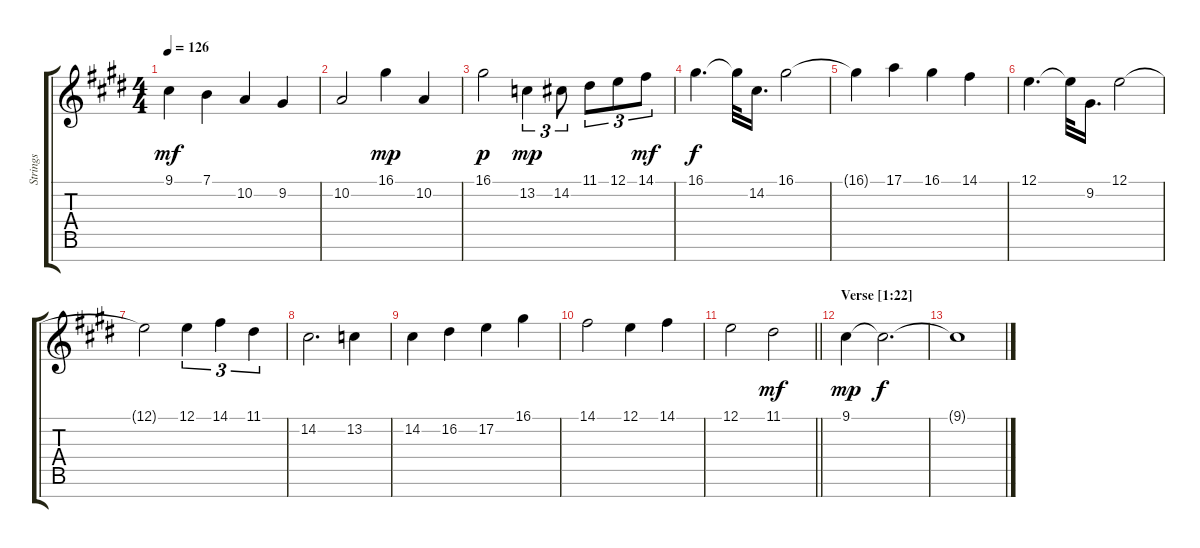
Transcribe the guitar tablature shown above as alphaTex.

\track ("Strings" "Strings") {instrument stringensemble1}
\staff {score tabs}
\tuning (E4 B3 G3 D3 A2 E2 B1) {hide}
\ts (4 4)
\tempo 126
\clef g2
\ks c#minor
9.1.4{dy mf} 7.1.4 10.2.4 9.2.4 |
10.2.2 16.1.4{dy mp} 10.2.4 |
16.1.2{dy p} 13.2.4{tu (3 2) dy mp} 14.2.8{tu (3 2)} 11.1.8{tu (3 2)} 12.1.8{tu (3 2)} 14.1.8{tu (3 2) dy mf} |
16.1.4{d dy f} 16.1{t}.32 14.2.16{d} 16.1.2 |
16.1{t}.4 17.1.4 16.1.4 14.1.4 |
12.1.4{d} 12.1{t}.32 9.2.16{d} 12.1.2 |
12.1{t}.2 12.1.4{tu (3 2)} 14.1.4{tu (3 2)} 11.1.4{tu (3 2)} |
14.2.2{d} 13.2.4 |
14.2.4 16.2.4 17.2.4 16.1.4 |
14.1.2 12.1.4 14.1.4 |
\barLineRight lightlight
12.1.2 11.1.2{dy mf} |
\section ("" "Verse [1:22]")
9.1.4{dy mp} 9.1{t}.2{d dy f volume 0} |
9.1{t}.1
